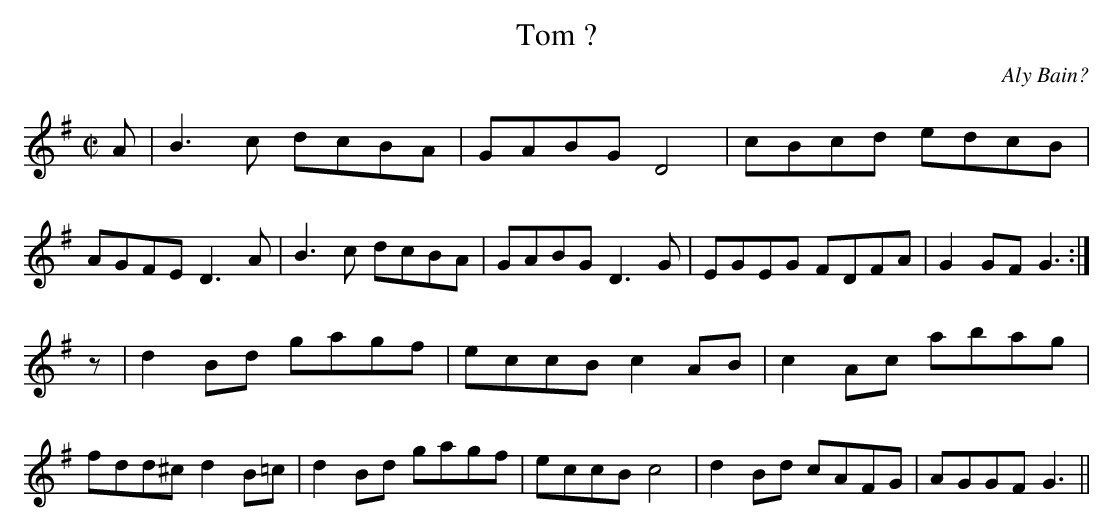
X:1
T:Tom ?
C:Aly Bain?
M:C|
K:G
A|B3c dcBA|GABG D4|cBcd edcB|AGFE D3A|\
B3c dcBA|GABG D3G|EGEG FDFA|G2GF G3:|
z|d2Bd gagf|eccB c2AB|c2Ac abag|fdd^c d2B=c|\
d2Bd gagf|eccB c4|d2Bd cAFG|AGGF G3||
